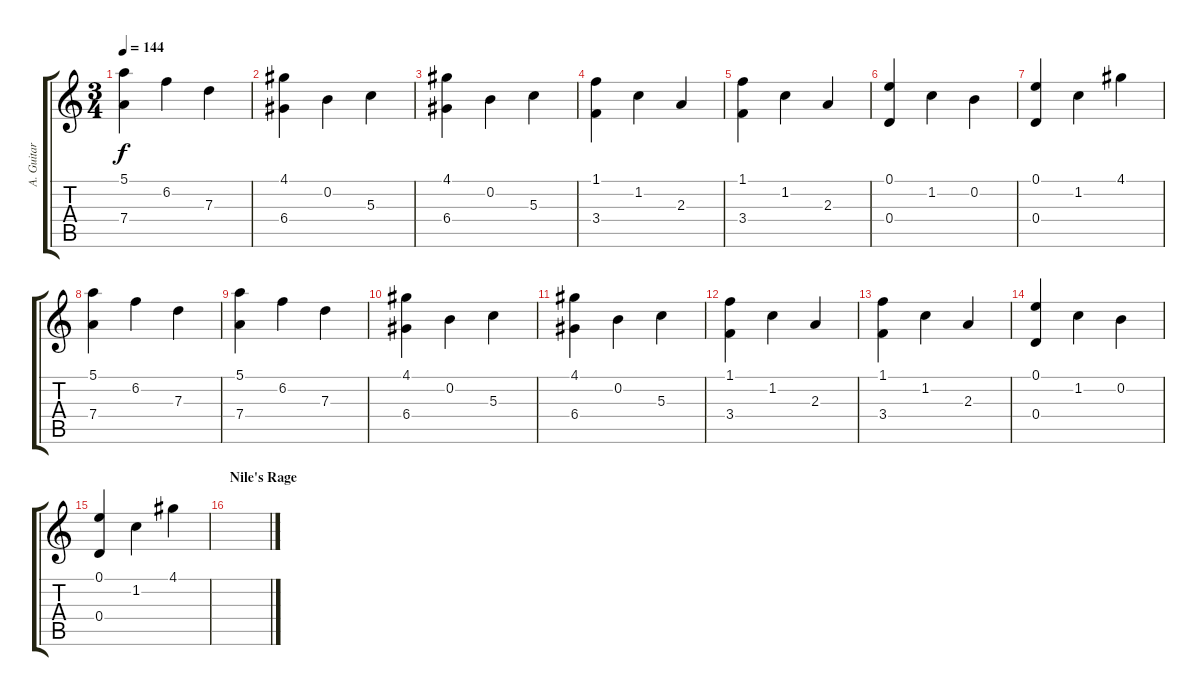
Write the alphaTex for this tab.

\track ("A. Guitar" "A. Guitar") {instrument acousticguitarnylon}
\staff {score tabs}
\tuning (E4 B3 G3 D3 A2 E2) {hide}
\ts (3 4)
\tempo 144
\clef g2
\ks c
(5.1 7.4).4{dy f} 6.2.4 7.3.4 |
(4.1 6.4).4 0.2.4 5.3.4 |
(4.1 6.4).4 0.2.4 5.3.4 |
(1.1 3.4).4 1.2.4 2.3.4 |
(1.1 3.4).4 1.2.4 2.3.4 |
(0.1 0.4).4 1.2.4 0.2.4 |
(0.1 0.4).4 1.2.4 4.1.4 |
(5.1 7.4).4 6.2.4 7.3.4 |
(5.1 7.4).4 6.2.4 7.3.4 |
(4.1 6.4).4 0.2.4 5.3.4 |
(4.1 6.4).4 0.2.4 5.3.4 |
(1.1 3.4).4 1.2.4 2.3.4 |
(1.1 3.4).4 1.2.4 2.3.4 |
(0.1 0.4).4 1.2.4 0.2.4 |
(0.1 0.4).4 1.2.4 4.1.4 |
\section ("" "Nile's Rage")
